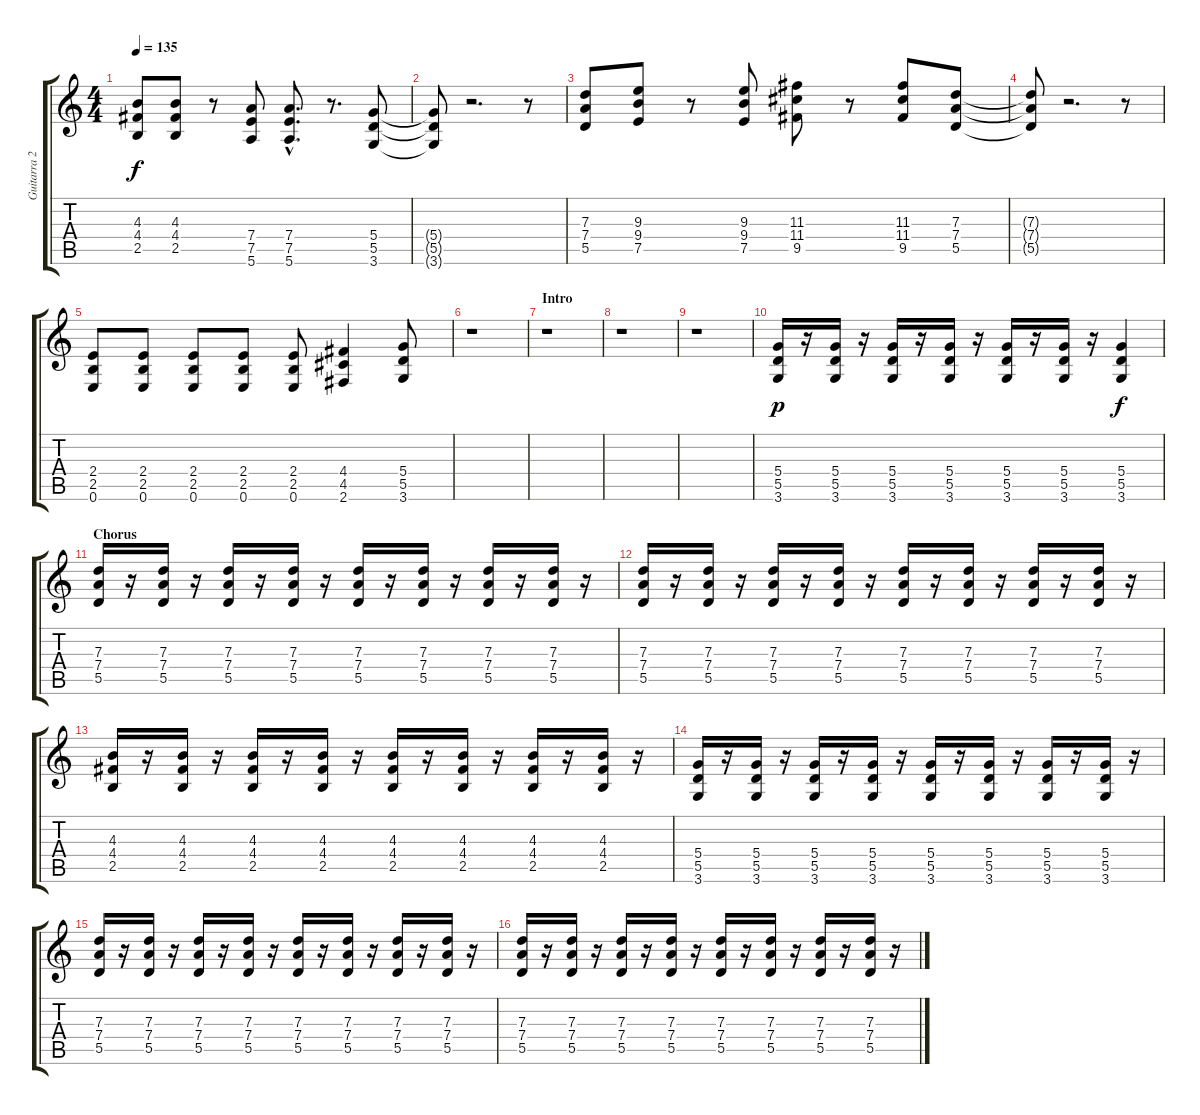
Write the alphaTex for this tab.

\track ("Guitarra 2 - Erik" "Guitarra 2") {instrument distortionguitar}
\staff {score tabs}
\tuning (E4 B3 G3 D3 A2 E2) {hide}
\ts (4 4)
\tempo 135
\clef g2
\ks c
(4.3 4.4 2.5).8{dy f} (4.3 4.4 2.5).8 r.8 (7.4 7.5 5.6).8 (7.4{hac} 7.5{hac} 5.6{hac}).8{d} r.8{d} (5.4 5.5 3.6).8 |
(5.4{t} 5.5{t} 3.6{t}).8 r.2{d} r.8 |
(7.3 7.4 5.5).8 (9.3 9.4 7.5).8 r.8 (9.3 9.4 7.5).8 (11.3 11.4 9.5).8 r.8 (11.3 11.4 9.5).8 (7.3 7.4 5.5).8 |
(7.3{t} 7.4{t} 5.5{t}).8 r.2{d} r.8 |
(2.4 2.5 0.6).8 (2.4 2.5 0.6).8 (2.4 2.5 0.6).8 (2.4 2.5 0.6).8 (2.4 2.5 0.6).8 (4.4 4.5 2.6).4 (5.4 5.5 3.6).8 |
r.1 |
\section ("" "Intro")
r.1 |
r.1 |
r.1 |
(5.4 5.5 3.6).16{dy p} r.16 (5.4 5.5 3.6).16 r.16 (5.4 5.5 3.6).16 r.16 (5.4 5.5 3.6).16 r.16 (5.4 5.5 3.6).16 r.16 (5.4 5.5 3.6).16 r.16 (5.4 5.5 3.6).4{dy f} |
\section ("" "Chorus")
(7.3 7.4 5.5).16 r.16 (7.3 7.4 5.5).16 r.16 (7.3 7.4 5.5).16 r.16 (7.3 7.4 5.5).16 r.16 (7.3 7.4 5.5).16 r.16 (7.3 7.4 5.5).16 r.16 (7.3 7.4 5.5).16 r.16 (7.3 7.4 5.5).16 r.16 |
(7.3 7.4 5.5).16 r.16 (7.3 7.4 5.5).16 r.16 (7.3 7.4 5.5).16 r.16 (7.3 7.4 5.5).16 r.16 (7.3 7.4 5.5).16 r.16 (7.3 7.4 5.5).16 r.16 (7.3 7.4 5.5).16 r.16 (7.3 7.4 5.5).16 r.16 |
(4.3 4.4 2.5).16 r.16 (4.3 4.4 2.5).16 r.16 (4.3 4.4 2.5).16 r.16 (4.3 4.4 2.5).16 r.16 (4.3 4.4 2.5).16 r.16 (4.3 4.4 2.5).16 r.16 (4.3 4.4 2.5).16 r.16 (4.3 4.4 2.5).16 r.16 |
(5.4 5.5 3.6).16 r.16 (5.4 5.5 3.6).16 r.16 (5.4 5.5 3.6).16 r.16 (5.4 5.5 3.6).16 r.16 (5.4 5.5 3.6).16 r.16 (5.4 5.5 3.6).16 r.16 (5.4 5.5 3.6).16 r.16 (5.4 5.5 3.6).16 r.16 |
(7.3 7.4 5.5).16 r.16 (7.3 7.4 5.5).16 r.16 (7.3 7.4 5.5).16 r.16 (7.3 7.4 5.5).16 r.16 (7.3 7.4 5.5).16 r.16 (7.3 7.4 5.5).16 r.16 (7.3 7.4 5.5).16 r.16 (7.3 7.4 5.5).16 r.16 |
(7.3 7.4 5.5).16 r.16 (7.3 7.4 5.5).16 r.16 (7.3 7.4 5.5).16 r.16 (7.3 7.4 5.5).16 r.16 (7.3 7.4 5.5).16 r.16 (7.3 7.4 5.5).16 r.16 (7.3 7.4 5.5).16 r.16 (7.3 7.4 5.5).16 r.16
